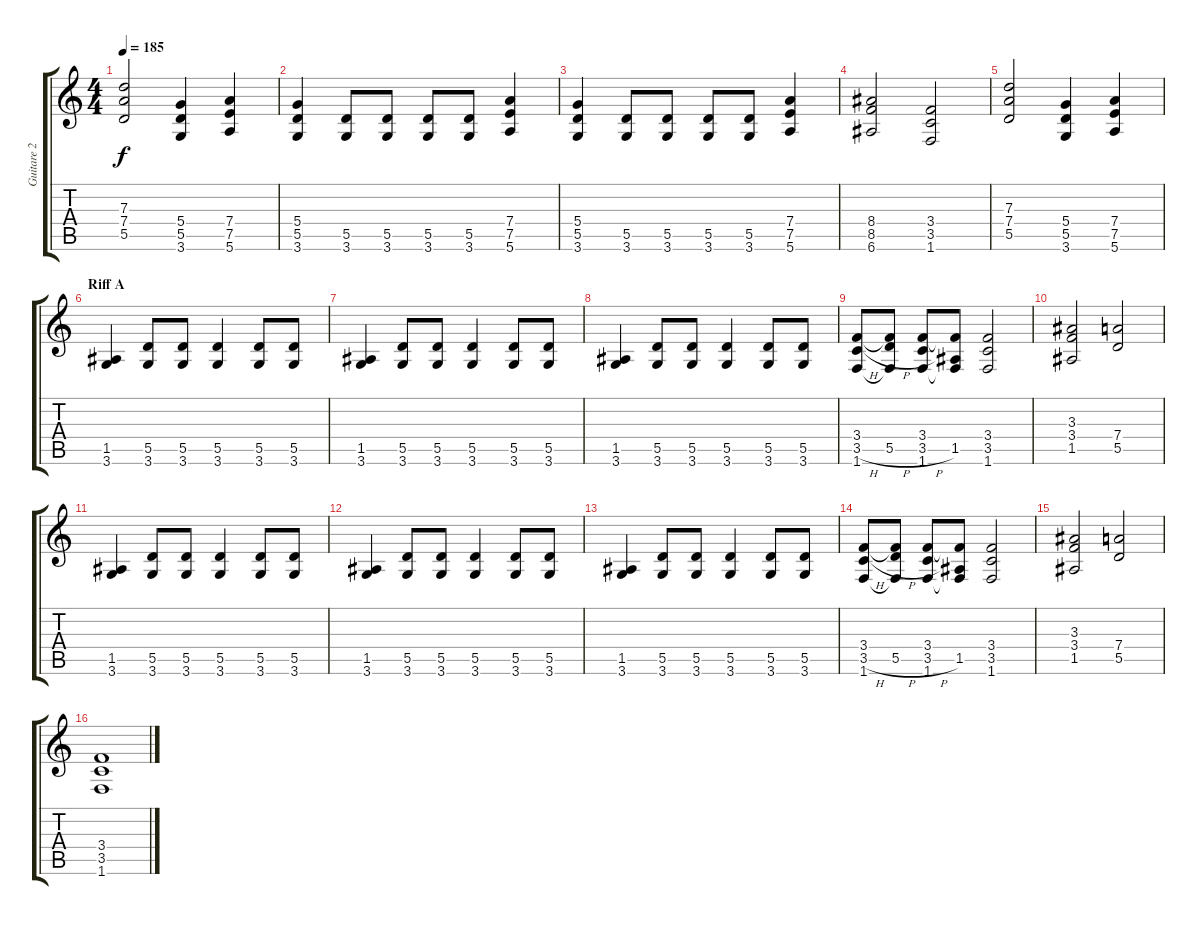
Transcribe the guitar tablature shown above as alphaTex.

\track ("Guitare 2" "Guitare 2") {instrument distortionguitar}
\staff {score tabs}
\tuning (E4 B3 G3 D3 A2 E2) {hide}
\ts (4 4)
\tempo 185
\clef g2
\ks c
(7.3 7.4 5.5).2{dy f} (5.4 5.5 3.6).4 (7.4 7.5 5.6).4 |
(5.4 5.5 3.6).4 (5.5 3.6).8 (5.5 3.6).8 (5.5 3.6).8 (5.5 3.6).8 (7.4 7.5 5.6).4 |
(5.4 5.5 3.6).4 (5.5 3.6).8 (5.5 3.6).8 (5.5 3.6).8 (5.5 3.6).8 (7.4 7.5 5.6).4 |
(8.4 8.5 6.6).2 (3.4 3.5 1.6).2 |
(7.3 7.4 5.5).2 (5.4 5.5 3.6).4 (7.4 7.5 5.6).4 |
\section ("" "Riff A")
(1.5 3.6).4 (5.5 3.6).8 (5.5 3.6).8 (5.5 3.6).4 (5.5 3.6).8 (5.5 3.6).8 |
(1.5 3.6).4 (5.5 3.6).8 (5.5 3.6).8 (5.5 3.6).4 (5.5 3.6).8 (5.5 3.6).8 |
(1.5 3.6).4 (5.5 3.6).8 (5.5 3.6).8 (5.5 3.6).4 (5.5 3.6).8 (5.5 3.6).8 |
(3.4 3.5{h} 1.6).8 (3.4{t} 5.5{h} 1.6{t}).8 (3.4 3.5{h} 1.6).8 (3.4{t} 1.5 1.6{t}).8 (3.4 3.5 1.6).2 |
(3.3 3.4 1.5).2 (7.4 5.5).2 |
(1.5 3.6).4 (5.5 3.6).8 (5.5 3.6).8 (5.5 3.6).4 (5.5 3.6).8 (5.5 3.6).8 |
(1.5 3.6).4 (5.5 3.6).8 (5.5 3.6).8 (5.5 3.6).4 (5.5 3.6).8 (5.5 3.6).8 |
(1.5 3.6).4 (5.5 3.6).8 (5.5 3.6).8 (5.5 3.6).4 (5.5 3.6).8 (5.5 3.6).8 |
(3.4 3.5{h} 1.6).8 (3.4{t} 5.5{h} 1.6{t}).8 (3.4 3.5{h} 1.6).8 (3.4{t} 1.5 1.6{t}).8 (3.4 3.5 1.6).2 |
(3.3 3.4 1.5).2 (7.4 5.5).2 |
(3.4 3.5 1.6).1
